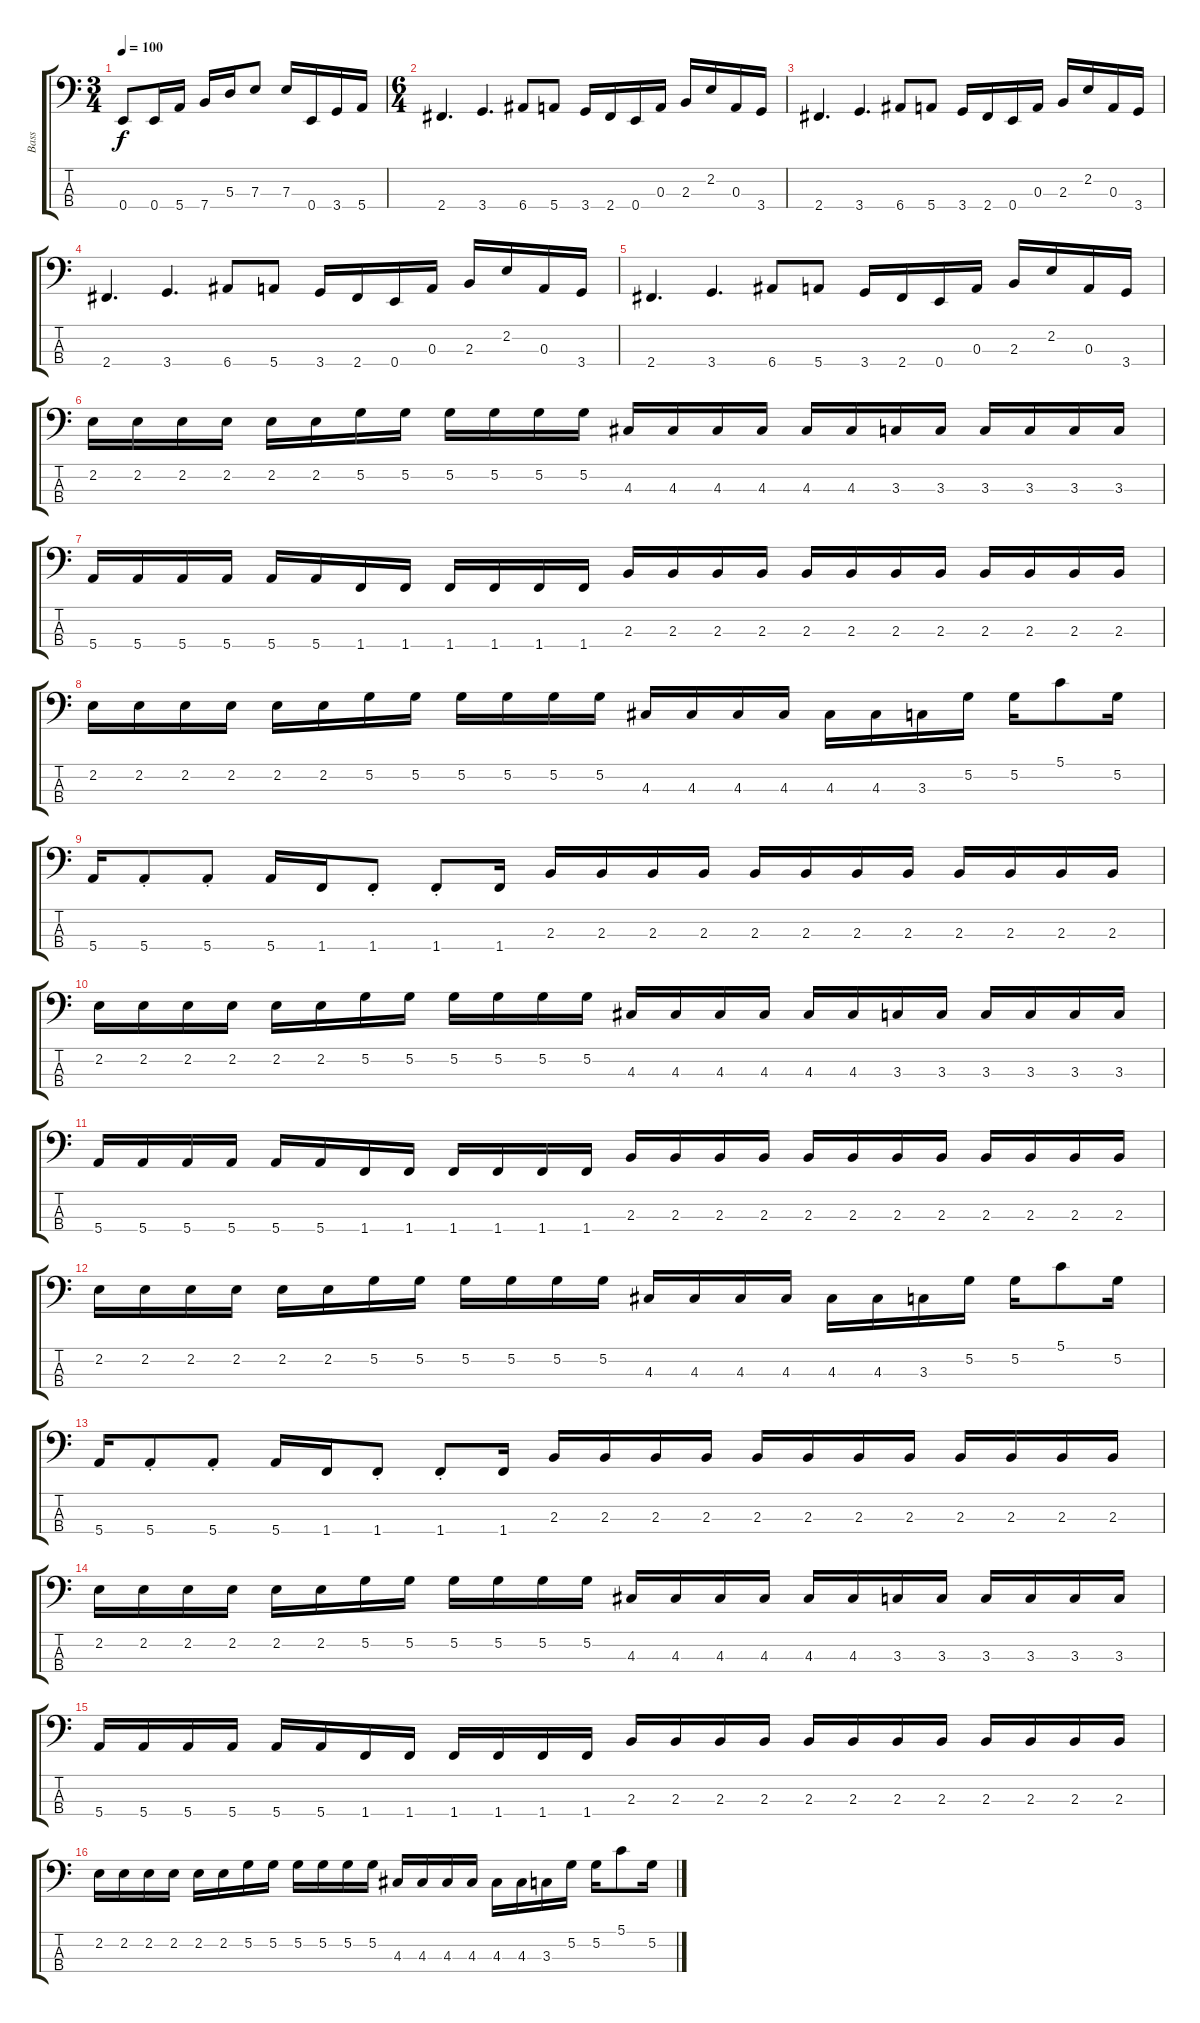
\track ("Bass" "Bass") {instrument electricbassfinger}
\staff {score tabs}
\tuning (G2 D2 A1 E1) {hide}
\ts (3 4)
\tempo 100
\clef f4
\ks c
0.4.8{dy f} 0.4.16 5.4.16 7.4.16 5.3.16 7.3.8 7.3.16 0.4.16 3.4.16 5.4.16 |
\ts (6 4)
2.4.4{d} 3.4.4{d} 6.4.8 5.4.8 3.4.16 2.4.16 0.4.16 0.3.16 2.3.16 2.2.16 0.3.16 3.4.16 |
2.4.4{d} 3.4.4{d} 6.4.8 5.4.8 3.4.16 2.4.16 0.4.16 0.3.16 2.3.16 2.2.16 0.3.16 3.4.16 |
2.4.4{d} 3.4.4{d} 6.4.8 5.4.8 3.4.16 2.4.16 0.4.16 0.3.16 2.3.16 2.2.16 0.3.16 3.4.16 |
2.4.4{d} 3.4.4{d} 6.4.8 5.4.8 3.4.16 2.4.16 0.4.16 0.3.16 2.3.16 2.2.16 0.3.16 3.4.16 |
2.2.16 2.2.16 2.2.16 2.2.16 2.2.16 2.2.16 5.2.16 5.2.16 5.2.16 5.2.16 5.2.16 5.2.16 4.3.16 4.3.16 4.3.16 4.3.16 4.3.16 4.3.16 3.3.16 3.3.16 3.3.16 3.3.16 3.3.16 3.3.16 |
5.4.16 5.4.16 5.4.16 5.4.16 5.4.16 5.4.16 1.4.16 1.4.16 1.4.16 1.4.16 1.4.16 1.4.16 2.3.16 2.3.16 2.3.16 2.3.16 2.3.16 2.3.16 2.3.16 2.3.16 2.3.16 2.3.16 2.3.16 2.3.16 |
2.2.16 2.2.16 2.2.16 2.2.16 2.2.16 2.2.16 5.2.16 5.2.16 5.2.16 5.2.16 5.2.16 5.2.16 4.3.16 4.3.16 4.3.16 4.3.16 4.3.16 4.3.16 3.3.16 5.2.16 5.2.16 5.1.8 5.2.16 |
5.4.16 5.4{st}.8 5.4{st}.8 5.4.16 1.4.16 1.4{st}.8 1.4{st}.8 1.4.16 2.3.16 2.3.16 2.3.16 2.3.16 2.3.16 2.3.16 2.3.16 2.3.16 2.3.16 2.3.16 2.3.16 2.3.16 |
2.2.16 2.2.16 2.2.16 2.2.16 2.2.16 2.2.16 5.2.16 5.2.16 5.2.16 5.2.16 5.2.16 5.2.16 4.3.16 4.3.16 4.3.16 4.3.16 4.3.16 4.3.16 3.3.16 3.3.16 3.3.16 3.3.16 3.3.16 3.3.16 |
5.4.16 5.4.16 5.4.16 5.4.16 5.4.16 5.4.16 1.4.16 1.4.16 1.4.16 1.4.16 1.4.16 1.4.16 2.3.16 2.3.16 2.3.16 2.3.16 2.3.16 2.3.16 2.3.16 2.3.16 2.3.16 2.3.16 2.3.16 2.3.16 |
2.2.16 2.2.16 2.2.16 2.2.16 2.2.16 2.2.16 5.2.16 5.2.16 5.2.16 5.2.16 5.2.16 5.2.16 4.3.16 4.3.16 4.3.16 4.3.16 4.3.16 4.3.16 3.3.16 5.2.16 5.2.16 5.1.8 5.2.16 |
5.4.16 5.4{st}.8 5.4{st}.8 5.4.16 1.4.16 1.4{st}.8 1.4{st}.8 1.4.16 2.3.16 2.3.16 2.3.16 2.3.16 2.3.16 2.3.16 2.3.16 2.3.16 2.3.16 2.3.16 2.3.16 2.3.16 |
2.2.16 2.2.16 2.2.16 2.2.16 2.2.16 2.2.16 5.2.16 5.2.16 5.2.16 5.2.16 5.2.16 5.2.16 4.3.16 4.3.16 4.3.16 4.3.16 4.3.16 4.3.16 3.3.16 3.3.16 3.3.16 3.3.16 3.3.16 3.3.16 |
5.4.16 5.4.16 5.4.16 5.4.16 5.4.16 5.4.16 1.4.16 1.4.16 1.4.16 1.4.16 1.4.16 1.4.16 2.3.16 2.3.16 2.3.16 2.3.16 2.3.16 2.3.16 2.3.16 2.3.16 2.3.16 2.3.16 2.3.16 2.3.16 |
2.2.16 2.2.16 2.2.16 2.2.16 2.2.16 2.2.16 5.2.16 5.2.16 5.2.16 5.2.16 5.2.16 5.2.16 4.3.16 4.3.16 4.3.16 4.3.16 4.3.16 4.3.16 3.3.16 5.2.16 5.2.16 5.1.8 5.2.16
